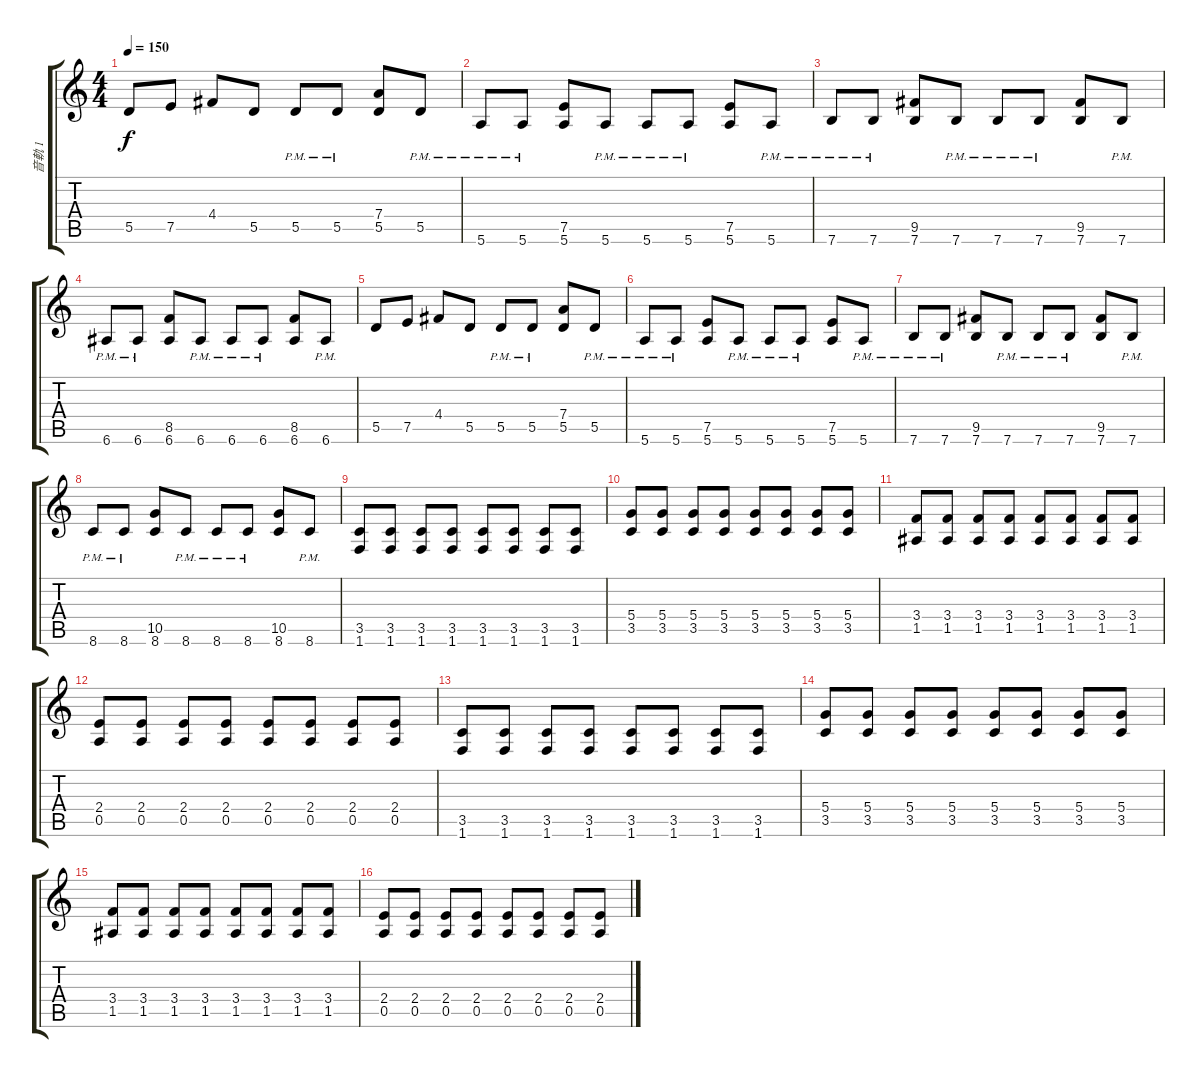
\track ("音軌 1" "音軌 1") {instrument overdrivenguitar}
\staff {score tabs}
\tuning (E4 B3 G3 D3 A2 E2) {hide}
\ts (4 4)
\tempo 150
\clef g2
\ks c
5.5.8{dy f} 7.5.8 4.4.8 5.5.8 5.5{pm}.8 5.5{pm}.8 (7.4 5.5).8 5.5{pm}.8 |
5.6{pm}.8 5.6{pm}.8 (7.5 5.6).8 5.6{pm}.8 5.6{pm}.8 5.6{pm}.8 (7.5 5.6).8 5.6{pm}.8 |
7.6{pm}.8 7.6{pm}.8 (9.5 7.6).8 7.6{pm}.8 7.6{pm}.8 7.6{pm}.8 (9.5 7.6).8 7.6{pm}.8 |
6.6{pm}.8 6.6{pm}.8 (8.5 6.6).8 6.6{pm}.8 6.6{pm}.8 6.6{pm}.8 (8.5 6.6).8 6.6{pm}.8 |
5.5.8 7.5.8 4.4.8 5.5.8 5.5{pm}.8 5.5{pm}.8 (7.4 5.5).8 5.5{pm}.8 |
5.6{pm}.8 5.6{pm}.8 (7.5 5.6).8 5.6{pm}.8 5.6{pm}.8 5.6{pm}.8 (7.5 5.6).8 5.6{pm}.8 |
7.6{pm}.8 7.6{pm}.8 (9.5 7.6).8 7.6{pm}.8 7.6{pm}.8 7.6{pm}.8 (9.5 7.6).8 7.6{pm}.8 |
8.6{pm}.8 8.6{pm}.8 (10.5 8.6).8 8.6{pm}.8 8.6{pm}.8 8.6{pm}.8 (10.5 8.6).8 8.6{pm}.8 |
(3.5 1.6).8 (3.5 1.6).8 (3.5 1.6).8 (3.5 1.6).8 (3.5 1.6).8 (3.5 1.6).8 (3.5 1.6).8 (3.5 1.6).8 |
(5.4 3.5).8 (5.4 3.5).8 (5.4 3.5).8 (5.4 3.5).8 (5.4 3.5).8 (5.4 3.5).8 (5.4 3.5).8 (5.4 3.5).8 |
(3.4 1.5).8 (3.4 1.5).8 (3.4 1.5).8 (3.4 1.5).8 (3.4 1.5).8 (3.4 1.5).8 (3.4 1.5).8 (3.4 1.5).8 |
(2.4 0.5).8 (2.4 0.5).8 (2.4 0.5).8 (2.4 0.5).8 (2.4 0.5).8 (2.4 0.5).8 (2.4 0.5).8 (2.4 0.5).8 |
(3.5 1.6).8 (3.5 1.6).8 (3.5 1.6).8 (3.5 1.6).8 (3.5 1.6).8 (3.5 1.6).8 (3.5 1.6).8 (3.5 1.6).8 |
(5.4 3.5).8 (5.4 3.5).8 (5.4 3.5).8 (5.4 3.5).8 (5.4 3.5).8 (5.4 3.5).8 (5.4 3.5).8 (5.4 3.5).8 |
(3.4 1.5).8 (3.4 1.5).8 (3.4 1.5).8 (3.4 1.5).8 (3.4 1.5).8 (3.4 1.5).8 (3.4 1.5).8 (3.4 1.5).8 |
(2.4 0.5).8 (2.4 0.5).8 (2.4 0.5).8 (2.4 0.5).8 (2.4 0.5).8 (2.4 0.5).8 (2.4 0.5).8 (2.4 0.5).8
